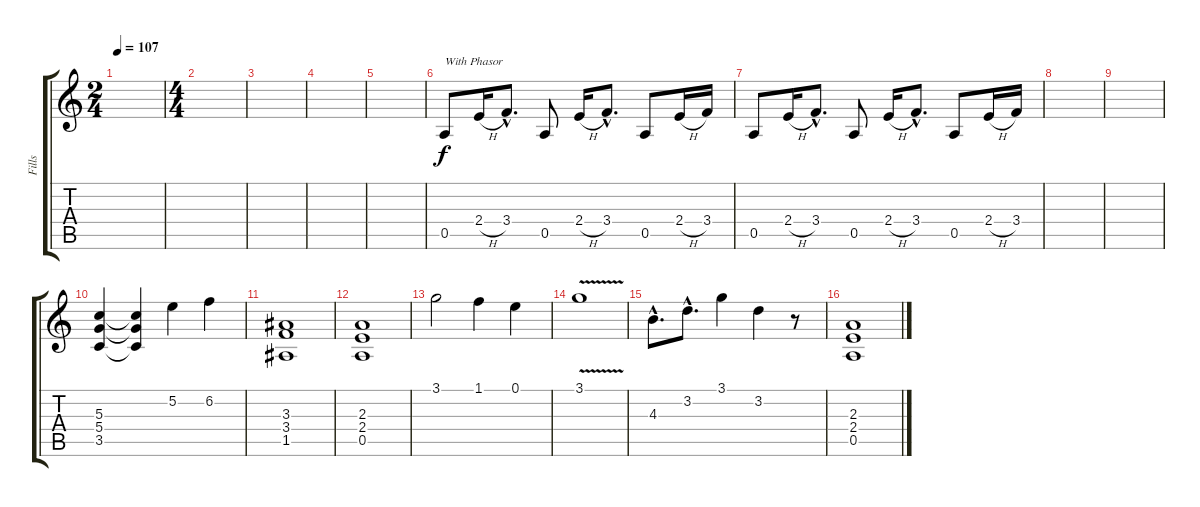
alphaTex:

\track ("Fills" "Fills") {instrument distortionguitar}
\staff {score tabs}
\tuning (E4 B3 G3 D3 A2 E2) {hide}
\ts (2 4)
\tempo 107
\clef g2
\ks c
|
\ts (4 4)
|
|
|
|
0.5.8{txt "With Phasor"} 2.4{h}.16 3.4{hac}.8{d} 0.5.8 2.4{h}.16 3.4{hac}.8{d} 0.5.8 2.4{h}.16 3.4.16 |
0.5.8 2.4{h}.16 3.4{hac}.8{d} 0.5.8 2.4{h}.16 3.4{hac}.8{d} 0.5.8 2.4{h}.16 3.4.16 |
|
|
(5.3 5.4 3.5).4 (5.3{t} 5.4{t} 3.5{t}).4 5.2.4 6.2.4 |
(3.3 3.4 1.5).1 |
(2.3 2.4 0.5).1 |
3.1.2 1.1.4 0.1.4 |
3.1{v}.1 |
4.3{hac}.8{d} 3.2{hac}.8{d} 3.1.4 3.2.4 r.8 |
(2.3 2.4 0.5).1
